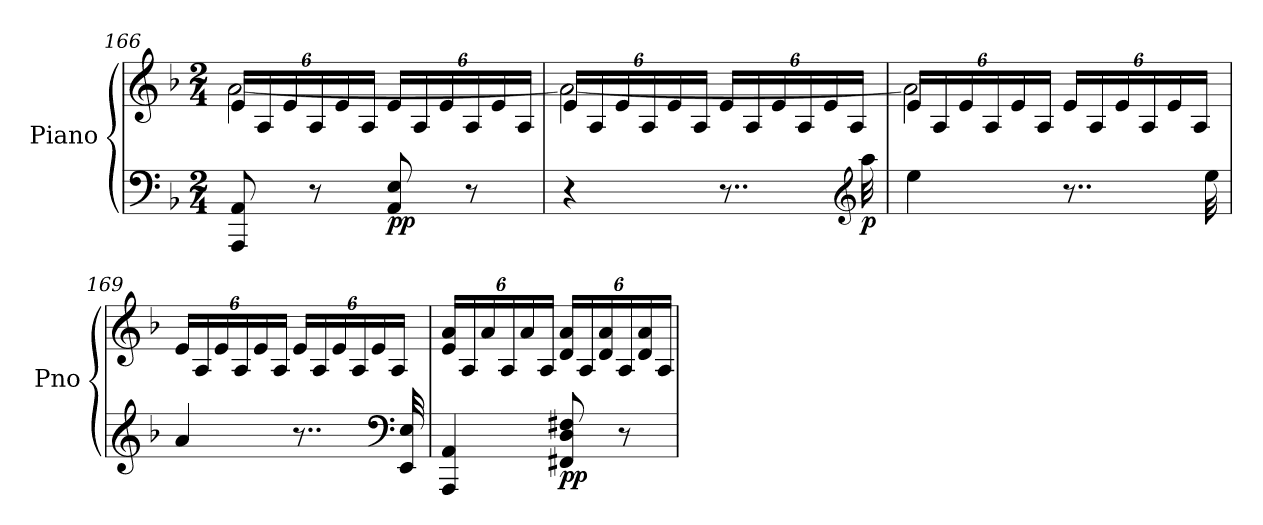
**kern	**kern	**dynam
*part1	*part1	*part1
*staff2	*staff1	*staff1/2
*I"Piano	*	*
*I'Pno	*	*
!!LO:LB:g=z
*clefF4	*clefG2	*
*k[b-]	*k[b-]	*
*M2/4	*M2/4	*
*	*Xbrackettup	*
=166	=166	=166
*	*^	*
8AAA/ 8AA/	24e/LL	[2a\	.
.	24A/	.	.
.	24e/	.	.
8r	24A/	.	.
.	24e/	.	.
.	24A/JJ	.	.
!	!	!	!LO:DY:b=2
8AA/ 8E/	24e/LL	.	pp
.	24A/	.	.
.	24e/	.	.
8r	24A/	.	.
.	24e/	.	.
.	24A/JJ	.	.
=167	=167	=167	=167
4r	24e/LL	2a\_	.
.	24A/	.	.
.	24e/	.	.
.	24A/	.	.
.	24e/	.	.
.	24A/JJ	.	.
8..r	24e/LL	.	.
.	24A/	.	.
.	24e/	.	.
.	24A/	.	.
.	24e/	.	.
.	24A/JJ	.	.
*clefG2	*	*	*
!	!	!	!LO:DY:b=2
32aa\	.	.	p
=168	=168	=168	=168
4ee\	24e/LL	2a\]	.
.	24A/	.	.
.	24e/	.	.
.	24A/	.	.
.	24e/	.	.
.	24A/JJ	.	.
8..r	24e/LL	.	.
.	24A/	.	.
.	24e/	.	.
.	24A/	.	.
.	24e/	.	.
.	24A/JJ	.	.
32ee\	.	.	.
*	*v	*v	*
=169	=169	=169
4a/	24e/LL	.
.	24A/	.
.	24e/	.
.	24A/	.
.	24e/	.
.	24A/JJ	.
8..r	24e/LL	.
.	24A/	.
.	24e/	.
.	24A/	.
.	24e/	.
.	24A/JJ	.
*clefF4	*	*
32EE/ 32E/	.	.
!!LO:LB:g=z
=170	=170	=170
4AAA/ 4AA/	24e/ 24a/LL	.
.	24A/	.
.	24a/	.
.	24A/	.
.	24a/	.
.	24A/JJ	.
!	!	!LO:DY:b=2
8FF#X/ 8D/ 8F#X/	24d/ 24a/LL	pp
.	24A/	.
.	24d/ 24a/	.
8r	24A/	.
.	24d/ 24a/	.
.	24A/JJ	.
=	=	=
*-	*-	*-
